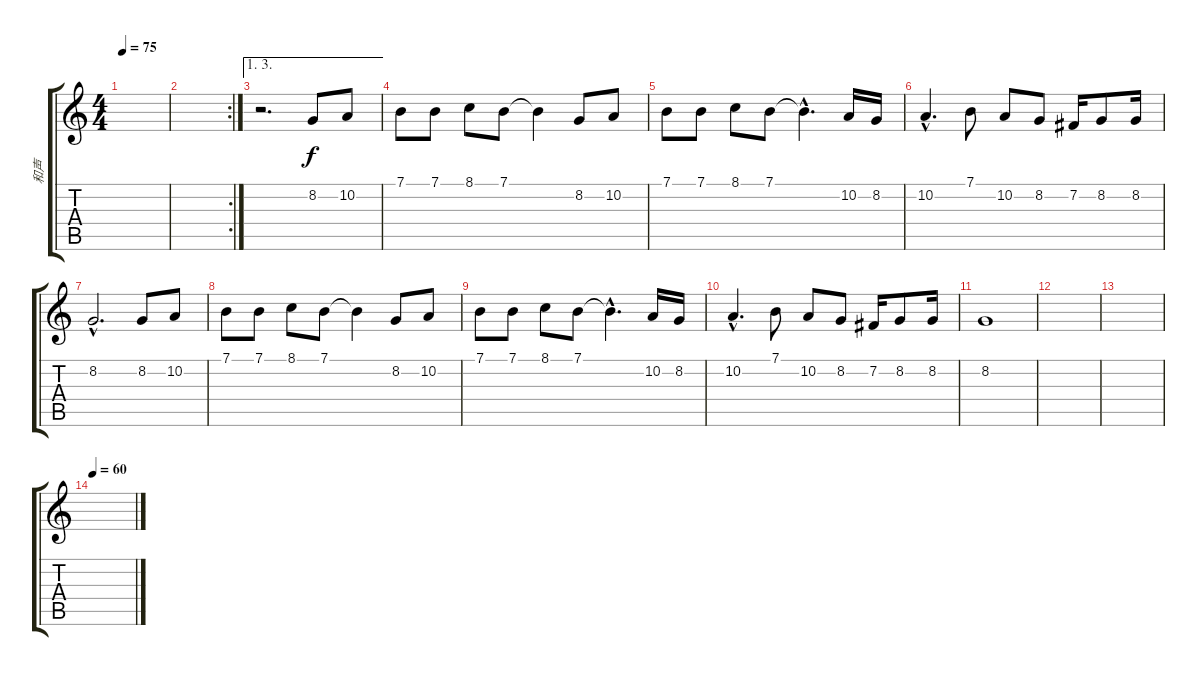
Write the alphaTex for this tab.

\track ("和声" "和声") {instrument choiraahs}
\staff {score tabs}
\tuning (E4 B3 G3 D3 A2 E2) {hide}
\ts (4 4)
\tempo 75
\clef g2
\ks c
|
\rc 2
|
\ae (1 3)
r.2{d} 8.2.8 10.2.8 |
7.1.8 7.1.8 8.1.8 7.1.8 7.1{t}.4 8.2.8 10.2.8 |
7.1.8 7.1.8 8.1.8 7.1.8 7.1{hac t}.4{d} 10.2.16 8.2.16 |
10.2{hac}.4{d} 7.1.8 10.2.8 8.2.8 7.2.16 8.2.8 8.2.16 |
8.2{hac}.2{d} 8.2.8 10.2.8 |
7.1.8 7.1.8 8.1.8 7.1.8 7.1{t}.4 8.2.8 10.2.8 |
7.1.8 7.1.8 8.1.8 7.1.8 7.1{hac t}.4{d} 10.2.16 8.2.16 |
10.2{hac}.4{d} 7.1.8 10.2.8 8.2.8 7.2.16 8.2.8 8.2.16 |
8.2.1 |
|
|
\tempo 60
